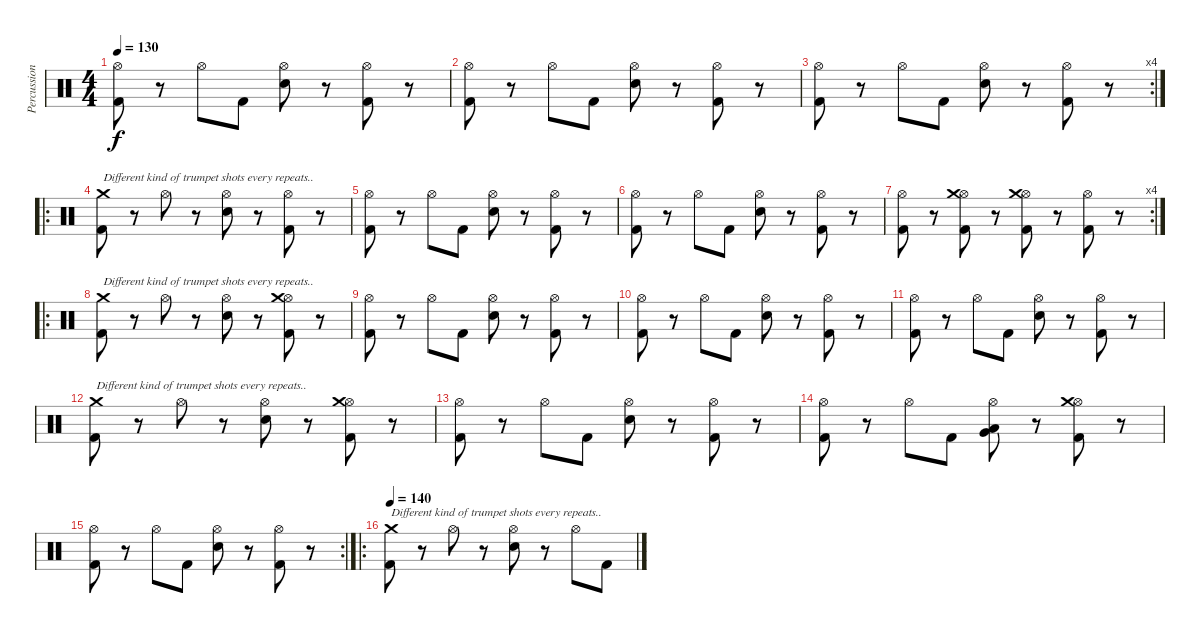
\track ("Percussion" "Percussion") {instrument percussion}
\staff {score}
\articulation defaults
\ts (4 4)
\tempo 130
\clef neutral
\ks c
("Hi-Hat (open)" "Kick (hit) 2").8{dy f} r.8 "Hi-Hat (open)".8 "Kick (hit) 2".8 ("Hi-Hat (open)" "Snare (hit) 2").8 r.8 ("Hi-Hat (open)" "Kick (hit) 2").8 r.8 |
("Hi-Hat (open)" "Kick (hit) 2").8 r.8 "Hi-Hat (open)".8 "Kick (hit) 2".8 ("Hi-Hat (open)" "Snare (hit) 2").8 r.8 ("Hi-Hat (open)" "Kick (hit) 2").8 r.8 |
\rc 4
("Hi-Hat (open)" "Kick (hit) 2").8 r.8 "Hi-Hat (open)".8 "Kick (hit) 2".8 ("Hi-Hat (open)" "Snare (hit) 2").8 r.8 ("Hi-Hat (open)" "Kick (hit) 2").8 r.8 |
\ro
("Crash medium (hit)" "Kick (hit) 2").8{txt "Different kind of trumpet shots every repeats.."} r.8 "Hi-Hat (open)".8 r.8 ("Hi-Hat (open)" "Snare (hit) 2").8 r.8 ("Hi-Hat (open)" "Kick (hit) 2").8 r.8 |
("Hi-Hat (open)" "Kick (hit) 2").8 r.8 "Hi-Hat (open)".8 "Kick (hit) 2".8 ("Hi-Hat (open)" "Snare (hit) 2").8 r.8 ("Hi-Hat (open)" "Kick (hit) 2").8 r.8 |
("Hi-Hat (open)" "Kick (hit) 2").8 r.8 "Hi-Hat (open)".8 "Kick (hit) 2".8 ("Hi-Hat (open)" "Snare (hit) 2").8 r.8 ("Hi-Hat (open)" "Kick (hit) 2").8 r.8 |
\rc 4
("Hi-Hat (open)" "Kick (hit) 2").8 r.8 ("Hi-Hat (open)" "Crash medium (hit)" "Kick (hit) 2").8 r.8 ("Hi-Hat (open)" "Crash medium (hit)" "Kick (hit) 2").8 r.8 ("Hi-Hat (open)" "Kick (hit) 2").8 r.8 |
\ro
("Crash medium (hit)" "Kick (hit) 2").8{txt "Different kind of trumpet shots every repeats.."} r.8 "Hi-Hat (open)".8 r.8 ("Hi-Hat (open)" "Snare (hit) 2").8 r.8 ("Hi-Hat (open)" "Crash medium (hit)" "Kick (hit) 2").8 r.8 |
("Hi-Hat (open)" "Kick (hit) 2").8 r.8 "Hi-Hat (open)".8 "Kick (hit) 2".8 ("Hi-Hat (open)" "Snare (hit) 2").8 r.8 ("Hi-Hat (open)" "Kick (hit) 2").8 r.8 |
("Hi-Hat (open)" "Kick (hit) 2").8 r.8 "Hi-Hat (open)".8 "Kick (hit) 2".8 ("Hi-Hat (open)" "Snare (hit) 2").8 r.8 ("Hi-Hat (open)" "Kick (hit) 2").8 r.8 |
("Hi-Hat (open)" "Kick (hit) 2").8 r.8 "Hi-Hat (open)".8 "Kick (hit) 2".8 ("Hi-Hat (open)" "Snare (hit) 2").8 r.8 ("Hi-Hat (open)" "Kick (hit) 2").8 r.8 |
("Crash medium (hit)" "Kick (hit) 2").8{txt "Different kind of trumpet shots every repeats.."} r.8 "Hi-Hat (open)".8 r.8 ("Hi-Hat (open)" "Snare (hit) 2").8 r.8 ("Hi-Hat (open)" "Crash medium (hit)" "Kick (hit) 2").8 r.8 |
("Hi-Hat (open)" "Kick (hit) 2").8 r.8 "Hi-Hat (open)".8 "Kick (hit) 2".8 ("Hi-Hat (open)" "Snare (hit) 2").8 r.8 ("Hi-Hat (open)" "Kick (hit) 2").8 r.8 |
("Hi-Hat (open)" "Kick (hit) 2").8 r.8 "Hi-Hat (open)".8 "Kick (hit) 2".8 ("Hi-Hat (open)" "Very Low Tom (hit)" "Low Tom (hit)").8 r.8 ("Hi-Hat (open)" "Crash medium (hit)" "Kick (hit) 2").8 r.8 |
\rc 2
("Hi-Hat (open)" "Kick (hit) 2").8 r.8 "Hi-Hat (open)".8 "Kick (hit) 2".8 ("Hi-Hat (open)" "Snare (hit) 2").8 r.8 ("Hi-Hat (open)" "Kick (hit) 2").8 r.8 |
\ro
\tempo 140
("Crash medium (hit)" "Kick (hit) 2").8{txt "Different kind of trumpet shots every repeats.."} r.8 "Hi-Hat (open)".8 r.8 ("Hi-Hat (open)" "Snare (hit) 2").8 r.8 "Hi-Hat (open)".8 "Kick (hit) 2".8
